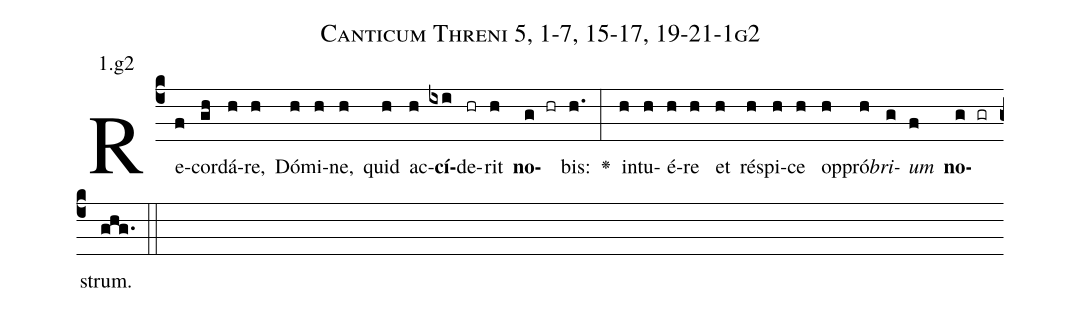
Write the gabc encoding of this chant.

name: Canticum Threni 5, 1-7, 15-17, 19-21-1g2;
annotation: 1.g2;
%%
(c4)Re(f)cor(gh)dá(h)re,(h) Dó(h)mi(h)ne,(h) quid(h) ac(h)<b>cí</b>(ixi)de(hr)rit(h) <b>no</b>(g hr)bis:(h.) <v>\greheightstar</v>(:) in(h)tu(h)é(h)re(h) et(h) ré(h)spi(h)ce(h) op(h)pró(h)<i>bri</i>(g)<i>um</i>(f) <b>no</b>(g gr)strum.(ghg.) (::)


%E(h) u(h) o(g) u(f) a(g) e.(ghg.) (::)
